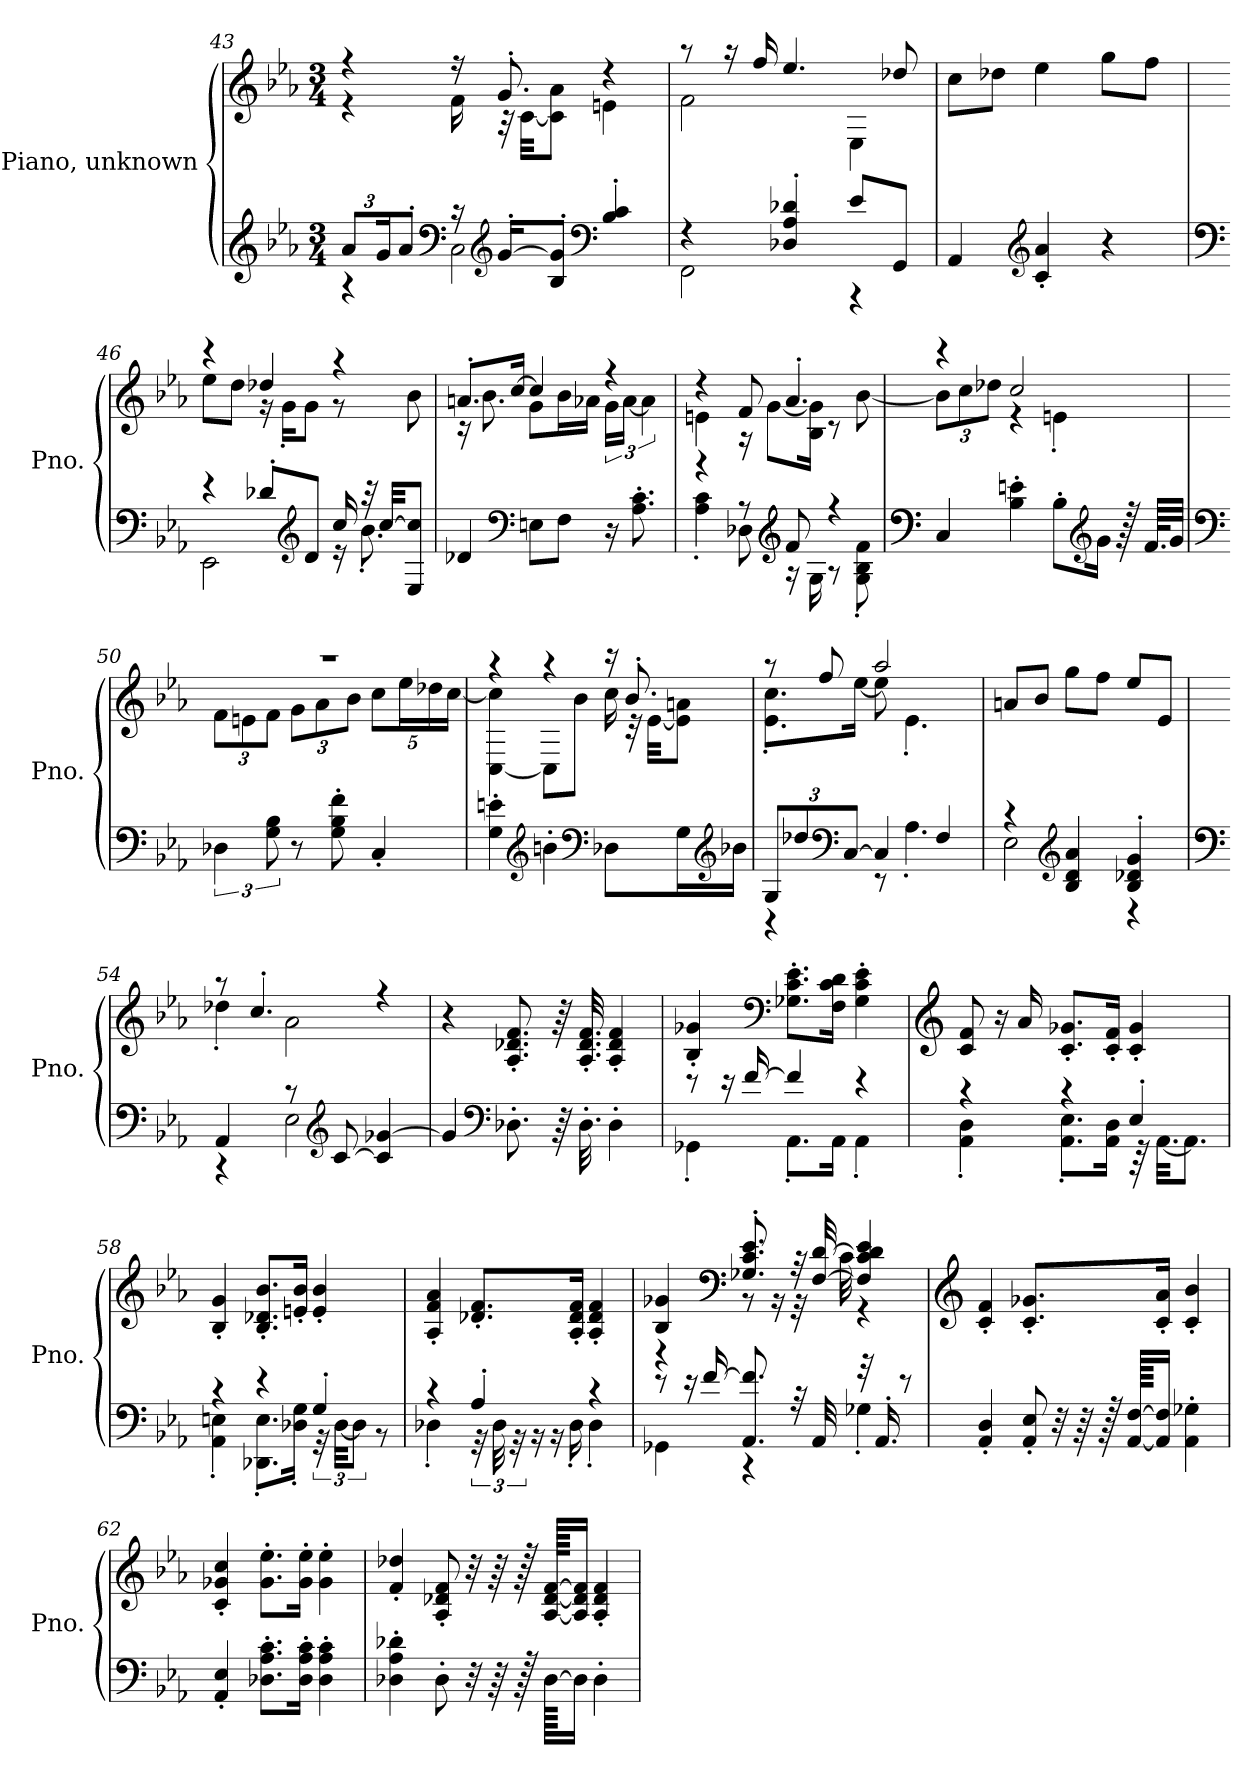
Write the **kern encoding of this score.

**kern	**kern
*part1	*part1
*staff2	*staff1
*I"Piano, unknown	*
*I'Pno.	*
*clefG2	*clefG2
*k[b-e-a-]	*k[b-e-a-]
*M3/4	*M3/4
*Xbrackettup	*
=43	=43
*^	*^
12a-/L	4r	4r	4r
24g/K	.	.	.
8a-'/J	.	.	.
*clefF4	*	*	*
16r	2C\	16r	16f\
*clefG2	*	*	*
[16g'/KL	.	8.g'/	32r
.	.	.	[32c\KKL
8B-/' 8g/]'J	.	.	8c\] 8a-\J
*clefF4	*	*	*
4B-/' 4c/'	.	4r	4en\
!!LO:PB:g=z	!!
=44	=44	=44	=44
4r	2FF\	8r	2f\
.	.	16r	.
.	.	16ff/	.
4D-X/' 4A-/' 4d-X/'	.	4.ee-/	.
8e-/L	4r	.	4E-\
8GG/J	.	8dd-X/	.
*v	*v	*	*
*	*v	*v
=45	=45
4AA-/	8cc\L
.	8dd-X\J
*clefG2	*
4c/' 4a-/'	4ee-\
4r	8gg\L
.	8ff\J
=46	=46
*clefF4	*
*^	*^
4r	2EE-\	4r	8ee-\L
.	.	.	8dd\J
8d-X'/L	.	4dd-X/	16r
.	.	.	16g'\KL
*clefG2	*	*	*
8d-/J	.	.	8g\J
16cc/	16r	4r	8r
32r	8.b-'\	.	.
[32cc/KKL	.	.	.
8E-/ 8cc/]J	.	.	8b-\
*v	*v	*	*
=47	=47	=47
4d-X/	8.an'/L	16r
.	.	8.b-\
.	[16cc/Jk	.
*clefF4	*	*
8En\L	4cc/]	8g\L
8F\J	.	16b-\L
.	.	16a-X\JJ
16r	4r	24g\LL
.	.	[24a-\JJ
8.A-\' 8.c\'	.	.
.	.	6a-\]
!!LO:LB:g=z	!!
=48	=48	=48
*^	*	*
4r	4A-\' 4c\'	4r	4en\
8r	8D-X\	8f/	16r
.	.	.	[8g\L
*clefG2	*	*	*
8f/	16r	4.a-'/	.
.	16G\	.	16B-\ 16g\]Jk
4r	8r	.	8r
.	8G\' 8B-\' 8f\'	.	[8b-\
*v	*v	*	*
=49	=49	=49
*clefF4	*	*
*	*	*Xbrackettup
4C/	4r	12b-\L]
.	.	12cc\
.	.	12dd-X\J
4B-\' 4en\'	2cc/	4r
8B-'\L	.	4en'\
*clefG2	*	*
16g\Jk	.	.
128r	.	.
64.f/KLLL	.	.
32g/JJJ	.	.
=50	=50	=50
*clefF4	*	*
*brackettup	*	*
6D-X\	2.r	12f\L
.	.	12en\
12G\ 12B-\	.	12f\J
8r	.	12g\L
.	.	12a-\
8G\' 8B-\' 8f\'	.	.
.	.	12b-\J
4C'/	.	10cc\L
.	.	20ee-\L
.	.	20dd-X\
.	.	[20cc\JJ
!!LO:LB:g=z	!!
=51	=51	=51
4G\' 4en\'	4r	[4C\ 4cc\]
*clefG2	*	*
4bn'\	4r	8C\L]
.	.	8b-\J
*clefF4	*	*
8D-X\L	16r	16cc\
.	8.b-'/	32r
.	.	[32e-\KKL
16G\L	.	8e-\] 8an\J
*clefG2	*	*
16b-X\JJ	.	.
=52	=52	=52
*Xbrackettup	*	*
*^	*	*
12G/L	4r	8r	8.e-\' 8.cc\'L
12dd-X/	.	.	.
.	.	8ff/	.
*clefF4	*	*	*
[12C/J	.	.	.
.	.	.	[16ee-\Jk
4C/]	8r	2aa-/	8ee-\]
.	4.A-'\	.	4.e-'\
4F/	.	.	.
*	*	*v	*v
=53	=53	=53
4r	2E-\	8an/L
.	.	8b-/J
*clefG2	*	*
4B-/ 4d/ 4a-/	.	8gg\L
.	.	8ff\J
4B-/' 4d-X/' 4g/'	4r	8ee-/L
.	.	8e-/J
!!LO:LB:g=z
=54	=54	=54
*clefF4	*	*
*	*	*^
4AA-/	4r	8r	4dd-X'\
.	.	4.cc'/	.
8r	2E-\	.	2a-\
*clefG2	*	*	*
[8c/	.	.	.
4c/] [4g-X/	.	4r	.
*v	*v	*	*
*	*v	*v
=55	=55
4g-/]	4r
*clefF4	*
8.D-X'\	8.A-/' 8.d-X/' 8.f/'
64r	64r
32.D-'\	32.A-/' 32.d-/' 32.f/'
4D-'\	4A-/' 4d-/' 4f/'
=56	=56
*^	*
8r	4GG-X'\	4B-/' 4g-X/'
16r	.	.
[16f/	.	.
*	*	*clefF4
4f/]	8.AA-'\L	8.G-X\' 8.c\' 8.e-\'L
.	16AA-\Jk	16F\ 16c\ 16d\Jk
4r	4AA-'\	4G-\' 4c\' 4e-\'
!!LO:LB:g=z
=57	=57	=57
*	*	*clefG2
4r	4AA-\' 4D\'	8c/ 8f/
.	.	16r
.	.	16a-/
4r	8.AA-\' 8.E-\'L	8.c/' 8.g-X/'L
.	16AA-\ 16D\Jk	16c/' 16f/'Jk
4E-'/	64r	4c/' 4g-/'
.	[32.AA-\KKL	.
.	8.AA-\J]	.
=58	=58	=58
4r	4AA-\' 4En\'	4B-/' 4g/'
4r	8.DD-X\' 8.E\'L	8.B-/' 8.d-X/' 8.b-/'L
.	16D-X\' 16G\'Jk	16en/' 16b-/'Jk
*	*brackettup	*
4G'/	48r	4e/' 4b-/'
.	[48D-\KKL	.
.	12D-\J]	.
.	8r	.
=59	=59	=59
4r	4D-X'\	4A-/' 4f/' 4a-/'
4A-'/	48r	8.d-X/' 8.f/'L
.	48D-\	.
.	48r	.
.	16r	.
.	16r	.
.	16D-'\	16A-/' 16d-/' 16f/'Jk
4r	4D-'\	4A-/' 4d-/' 4f/'
!!LO:LB:g=z
=60	=60	=60
*	*	*^
8r	4GG-X\	4B-/ 4g-X/	4r
16r	.	.	.
[16f/	.	.	.
*	*	*clefF4	*
8.AA-/ 8.f/]	4r	8.G-X/' 8.c/' 8.e-/'	8r
.	.	.	16r
32r	.	32r	32r
32AA-/	.	[32F/ [32d/	32c\
32r	4G-X'\	4F/] 4c/ 4d/] 4e-/	4r
16.AA-'/	.	.	.
8r	.	.	.
*v	*v	*	*
*	*v	*v
=61	=61
*	*clefG2
4AA-/' 4D/'	4c/' 4f/'
8AA-/' 8E-/'	8.c/' 8.g-X/'L
32r	.
64r	.
128r	.
[128AA-/ [128F/KKKLL	.
16AA-/] 16F/]JJ	16c/' 16a-/'Jk
4AA-\' 4G-X\'	4c/' 4b-/'
=62	=62
4AA-/' 4E-/'	4c/' 4g-X/' 4cc/'
8.D-X\' 8.A-\' 8.c\'L	8.g-\' 8.ee-\'L
16D-\' 16A-\' 16c\'Jk	16g-\' 16ee-\'Jk
4D-\' 4A-\' 4c\'	4g-\' 4ee-\'
!!LO:PB:g=z
=63	=63
4D-X\' 4A-\' 4d-X\'	4f/' 4dd-X/'
8D-'\	8A-/' 8d-X/' 8f/'
32r	32r
64r	64r
128r	128r
[128D-\KKKLL	[128A-/ [128d-/ [128f/KKKLL
16D-\JJ]	16A-/] 16d-/] 16f/]JJ
4D-'\	4A-/' 4d-/' 4f/'
=	=
*-	*-
